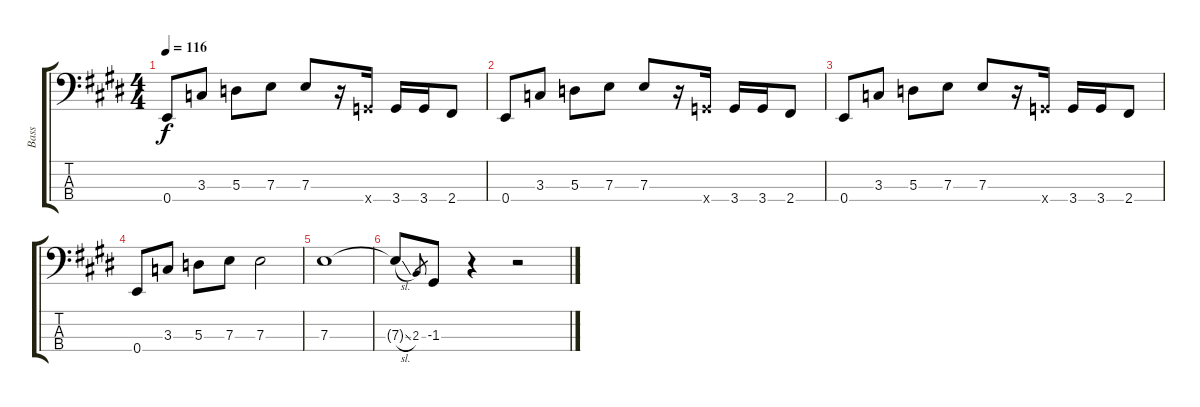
\track ("Bass" "Bass") {instrument electricbassfinger}
\staff {score tabs}
\tuning (G2 D2 A1 E1) {hide}
\ts (4 4)
\tempo 116
\clef f4
\ks e
0.4.8{dy f} 3.3.8 5.3.8 7.3.8 7.3.8 r.16 3.4{x}.16 3.4.16 3.4.16 2.4.8 |
\ks c#minor
0.4.8 3.3.8 5.3.8 7.3.8 7.3.8 r.16 3.4{x}.16 3.4.16 3.4.16 2.4.8 |
0.4.8 3.3.8 5.3.8 7.3.8 7.3.8 r.16 3.4{x}.16 3.4.16 3.4.16 2.4.8 |
\ks e
0.4.8 3.3.8 5.3.8 7.3.8 7.3.2 |
\ks c#minor
7.3.1 |
7.3{sl t}.8 2.3.8{gr} -1.3.8 r.4 r.2
